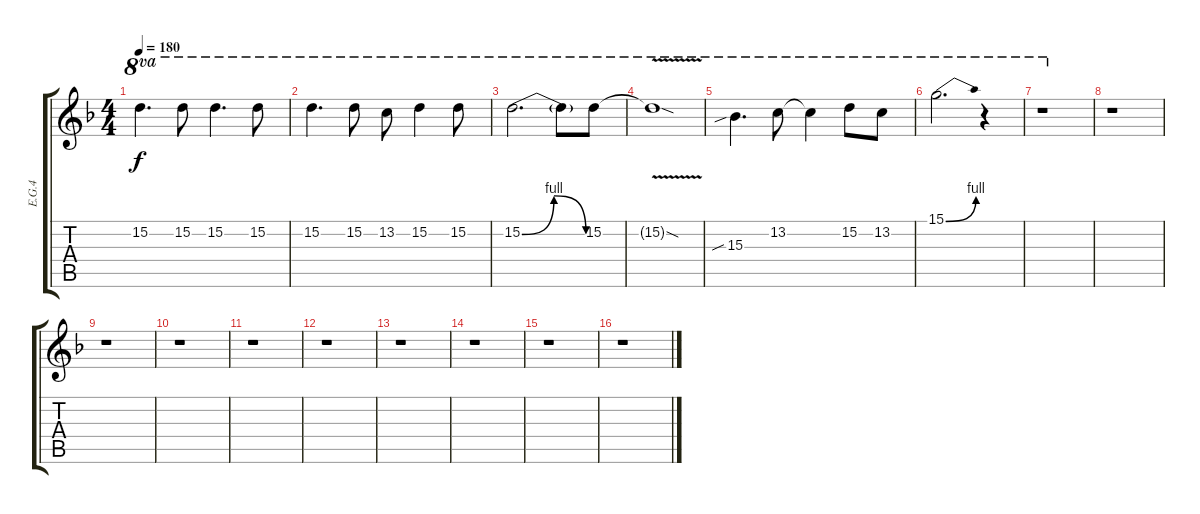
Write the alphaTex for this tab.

\track ("E.G.4" "E.G.4") {instrument distortionguitar}
\staff {score tabs}
\tuning (E4 B3 G3 D3 A2 E2) {hide}
\ts (4 4)
\tempo 180
\clef g2
\ks f
15.2.4{d ot 8va dy f} 15.2.8{ot 8va} 15.2.4{d ot 8va} 15.2.8{ot 8va} |
15.2.4{d ot 8va} 15.2.8{ot 8va} 13.2.8{ot 8va} 15.2.4{ot 8va} 15.2.8{ot 8va} |
15.2{be (bendrelease 0 0 15 4 15 4 60 0)}.2{d ot 8va} 15.2{t}.8{ot 8va} 15.2.8{ot 8va} |
15.2{v sod t}.1{ot 8va} |
15.3{sib}.4{d ot 8va} 13.2.8{ot 8va} 13.2{t}.4{ot 8va} 15.2.8{ot 8va} 13.2.8{ot 8va} |
15.1{be (bend 0 0 60 4)}.2{d ot 8va} r.4{ot 8va} |
r.1{ot 8va} |
r.1 |
r.1 |
r.1 |
r.1 |
r.1 |
r.1 |
r.1 |
r.1 |
r.1
